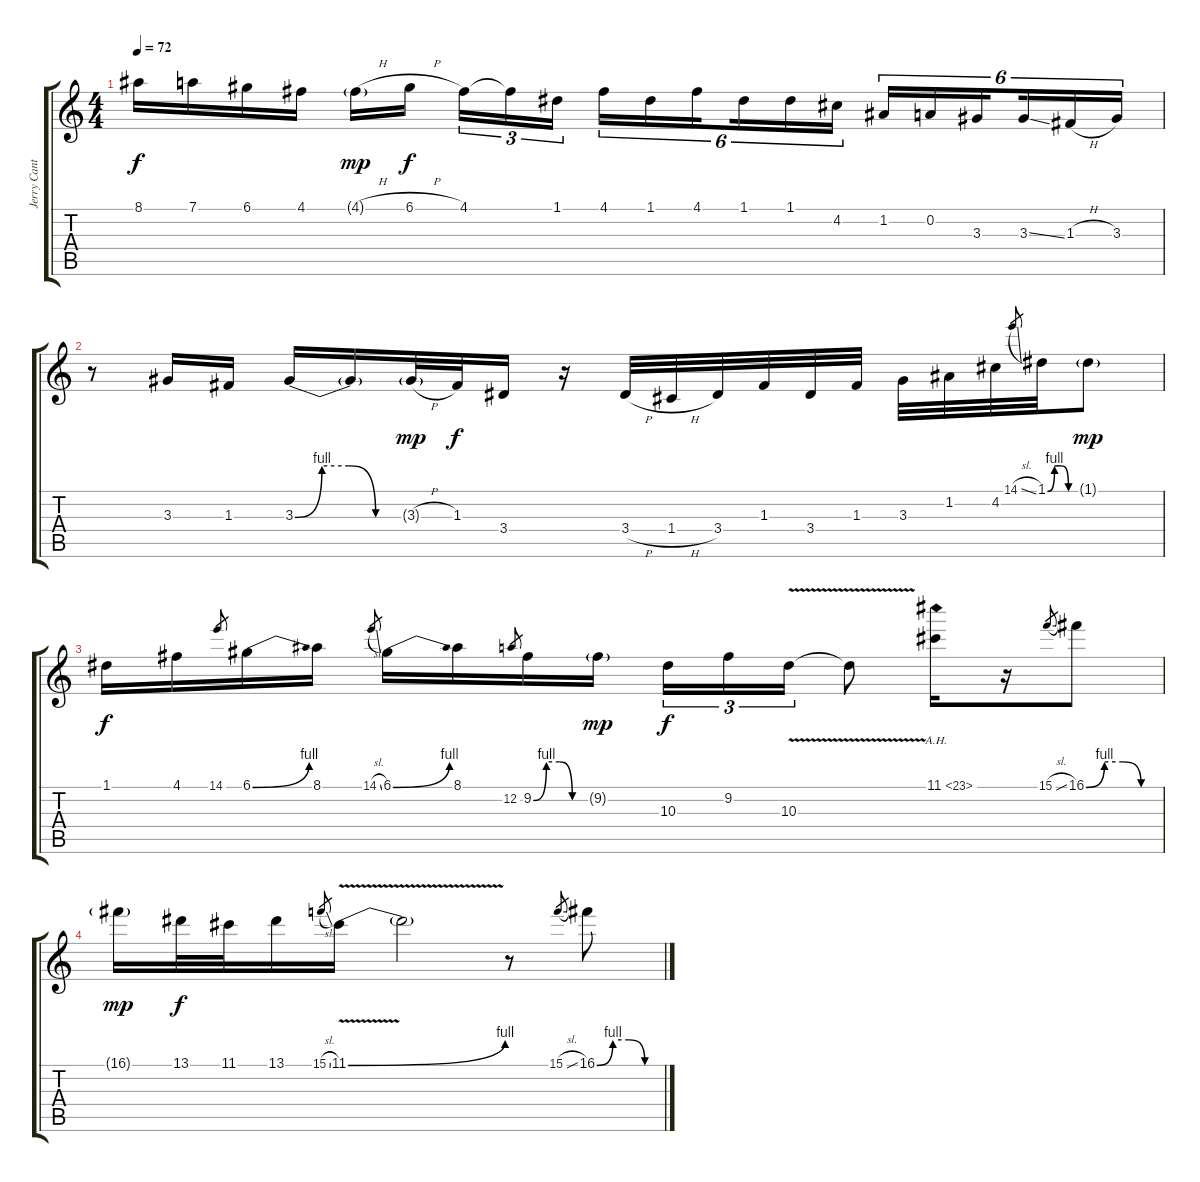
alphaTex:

\track ("Jerry Cantrell - Guitar 2 - Talkbox" "Jerry Cant") {instrument overdrivenguitar}
\staff {score tabs}
\tuning (D4 A3 F3 C3 G2 D2) {hide}
\ts (4 4)
\tempo 72
\clef g2
\ks c
8.1.16{dy f} 7.1.16 6.1.16 4.1.16 4.1{h g}.16{dy mp} 6.1{h}.16{dy f beam splitsecondary} 4.1.16{tu (3 2)} 4.1{t}.16{tu (3 2)} 1.1.16{tu (3 2)} 4.1.16{tu (6 4)} 1.1.16{tu (6 4)} 4.1.16{tu (6 4) beam splitsecondary} 1.1.16{tu (6 4)} 1.1.16{tu (6 4)} 4.2.16{tu (6 4)} 1.2.16{tu (6 4)} 0.2.16{tu (6 4)} 3.3.16{tu (6 4) beam splitsecondary} 3.3{ss}.16{tu (6 4)} 1.3{h}.16{tu (6 4)} 3.3.16{tu (6 4)} |
r.8 3.3.16 1.3.16 3.3{be (custom 0 0 15 4 30 4 45 0 60 0)}.16 3.3{t}.16 3.3{h g}.32{dy mp} 1.3.32{dy f} 3.4.16 r.16 3.4{h}.32 1.4{h}.32 3.4.32 1.3.32 3.4.32 1.3.32 3.3.32 1.2.32 4.2.32 14.1{sl}.8{gr} 1.1{be (custom 0 0 15 4 30 4 45 0 60 0)}.32 1.1{g}.8{dy mp} |
1.1.16{dy f} 4.1.16 14.1.8{gr} 6.1{be (bend 0 0 60 4)}.16 8.1.16 14.1{sl}.8{gr} 6.1{be (bend 0 0 60 4)}.16 8.1.16 12.2.8{gr} 9.2{be (custom 0 0 15 4 30 4 45 0 60 0)}.16 9.2{g}.16{dy mp} 10.3.16{tu (3 2) dy f} 9.2.16{tu (3 2)} 10.3{v}.16{tu (3 2)} 10.3{t}.8 11.1{ah 12}.16 r.16 15.1{sl}.8{gr} 16.1{be (custom 0 0 15 4 30 4 45 0 60 0)}.8 |
16.1{g}.16{dy mp} 13.1.32{dy f} 11.1.32 13.1.16 15.1{sl}.8{gr} 11.1{be (bend 0 0 60 4) v}.16 11.1{t}.2 r.8 15.1{sl}.8{gr} 16.1{be (custom 0 0 15 4 30 4 45 0 60 0)}.8
